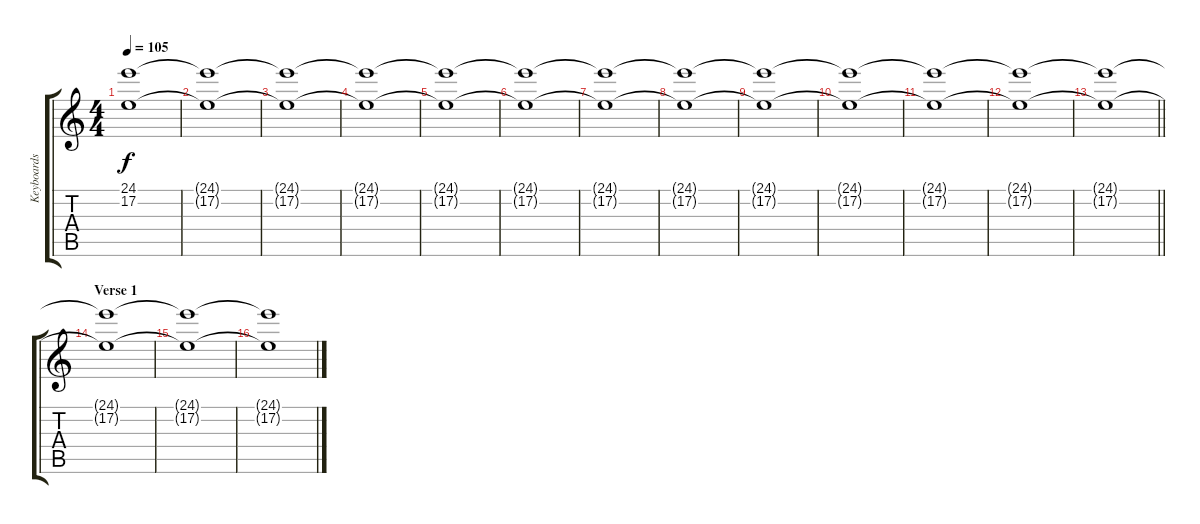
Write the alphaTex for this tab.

\track ("Keyboards 1" "Keyboards ") {instrument stringensemble2}
\staff {score tabs}
\tuning (E4 B3 G3 D3 A2 E2) {hide}
\ts (4 4)
\tempo 105
\clef g2
\ks c
(24.1{t} 17.2{t}).1{dy f} |
(24.1{t} 17.2{t}).1 |
(24.1{t} 17.2{t}).1 |
(24.1{t} 17.2{t}).1 |
(24.1{t} 17.2{t}).1 |
(24.1{t} 17.2{t}).1 |
(24.1{t} 17.2{t}).1 |
(24.1{t} 17.2{t}).1 |
(24.1{t} 17.2{t}).1 |
(24.1{t} 17.2{t}).1 |
(24.1{t} 17.2{t}).1 |
(24.1{t} 17.2{t}).1 |
\barLineRight lightlight
(24.1{t} 17.2{t}).1 |
\section ("" "Verse 1")
(24.1{t} 17.2{t}).1 |
(24.1{t} 17.2{t}).1 |
(24.1{t} 17.2{t}).1
